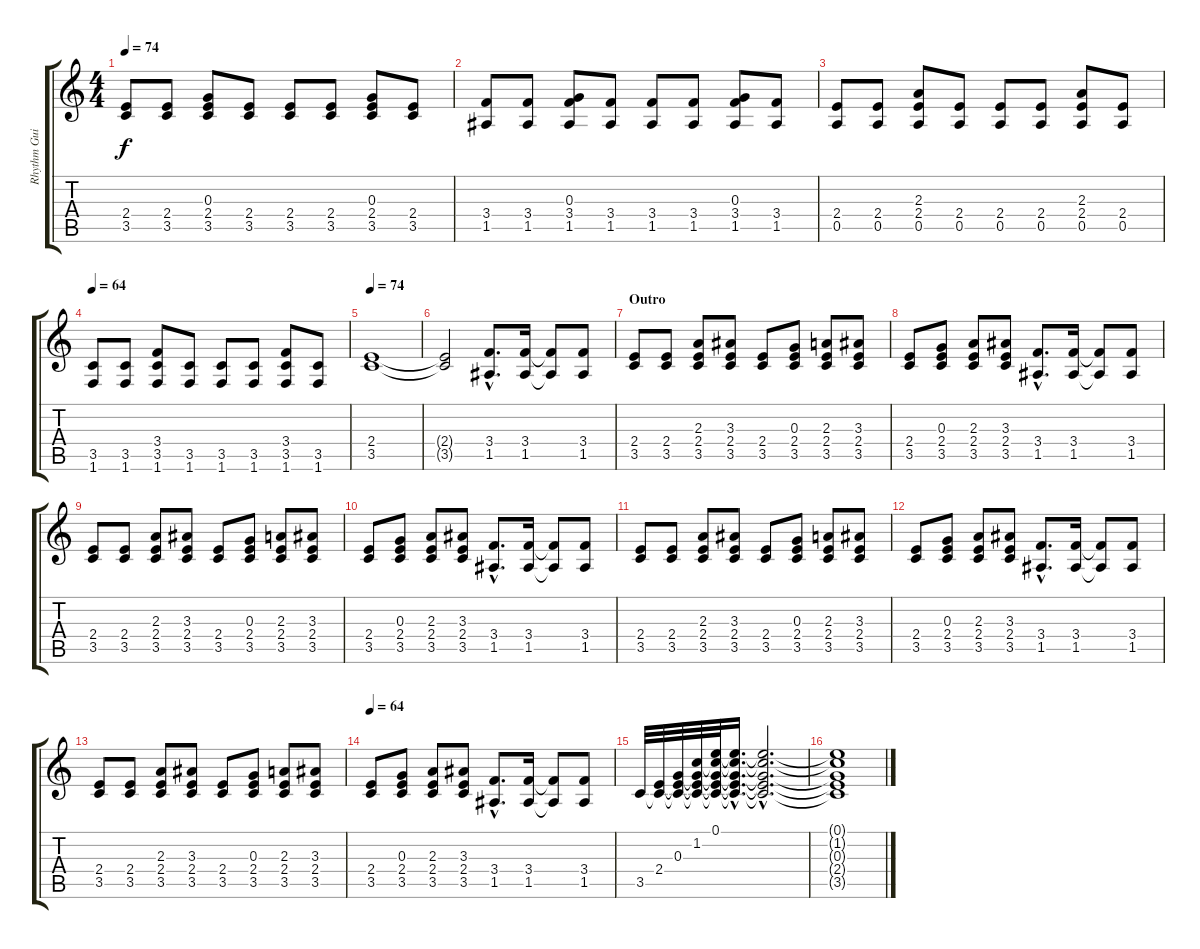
\track ("Rhythm Guitar" "Rhythm Gui") {instrument overdrivenguitar}
\staff {score tabs}
\tuning (E4 B3 G3 D3 A2 E2) {hide}
\ts (4 4)
\tempo 74
\clef g2
\ks c
(2.4 3.5).8{dy f} (2.4 3.5).8 (0.3 2.4 3.5).8 (2.4 3.5).8 (2.4 3.5).8 (2.4 3.5).8 (0.3 2.4 3.5).8 (2.4 3.5).8 |
(3.4 1.5).8 (3.4 1.5).8 (0.3 3.4 1.5).8 (3.4 1.5).8 (3.4 1.5).8 (3.4 1.5).8 (0.3 3.4 1.5).8 (3.4 1.5).8 |
(2.4 0.5).8 (2.4 0.5).8 (2.3 2.4 0.5).8 (2.4 0.5).8 (2.4 0.5).8 (2.4 0.5).8 (2.3 2.4 0.5).8 (2.4 0.5).8 |
\tempo 64
(3.5 1.6).8 (3.5 1.6).8 (3.4 3.5 1.6).8 (3.5 1.6).8 (3.5 1.6).8 (3.5 1.6).8 (3.4 3.5 1.6).8 (3.5 1.6).8 |
\tempo 74
(2.4 3.5).1 |
(2.4{t} 3.5{t}).2 (3.4{hac} 1.5{hac}).8{d} (3.4 1.5).16 (3.4{t} 1.5{t}).8 (3.4 1.5).8 |
\section ("" "Outro")
(2.4 3.5).8 (2.4 3.5).8 (2.3 2.4 3.5).8 (3.3 2.4 3.5).8 (2.4 3.5).8 (0.3 2.4 3.5).8 (2.3 2.4 3.5).8 (3.3 2.4 3.5).8 |
(2.4 3.5).8 (0.3 2.4 3.5).8 (2.3 2.4 3.5).8 (3.3 2.4 3.5).8 (3.4{hac} 1.5{hac}).8{d} (3.4 1.5).16 (3.4{t} 1.5{t}).8 (3.4 1.5).8 |
(2.4 3.5).8 (2.4 3.5).8 (2.3 2.4 3.5).8 (3.3 2.4 3.5).8 (2.4 3.5).8 (0.3 2.4 3.5).8 (2.3 2.4 3.5).8 (3.3 2.4 3.5).8 |
(2.4 3.5).8 (0.3 2.4 3.5).8 (2.3 2.4 3.5).8 (3.3 2.4 3.5).8 (3.4{hac} 1.5{hac}).8{d} (3.4 1.5).16 (3.4{t} 1.5{t}).8 (3.4 1.5).8 |
(2.4 3.5).8 (2.4 3.5).8 (2.3 2.4 3.5).8 (3.3 2.4 3.5).8 (2.4 3.5).8 (0.3 2.4 3.5).8 (2.3 2.4 3.5).8 (3.3 2.4 3.5).8 |
(2.4 3.5).8 (0.3 2.4 3.5).8 (2.3 2.4 3.5).8 (3.3 2.4 3.5).8 (3.4{hac} 1.5{hac}).8{d} (3.4 1.5).16 (3.4{t} 1.5{t}).8 (3.4 1.5).8 |
(2.4 3.5).8 (2.4 3.5).8 (2.3 2.4 3.5).8 (3.3 2.4 3.5).8 (2.4 3.5).8 (0.3 2.4 3.5).8 (2.3 2.4 3.5).8 (3.3 2.4 3.5).8 |
\tempo 64
(2.4 3.5).8 (0.3 2.4 3.5).8 (2.3 2.4 3.5).8 (3.3 2.4 3.5).8 (3.4{hac} 1.5{hac}).8{d} (3.4 1.5).16 (3.4{t} 1.5{t}).8 (3.4 1.5).8 |
3.5.32 (2.4 3.5{t}).32 (0.3 2.4{t} 3.5{t}).32 (1.2 0.3{t} 2.4{t} 3.5{t}).32 (0.1 1.2{t} 0.3{t} 2.4{t} 3.5{t}).32 (0.1{hac t} 1.2{hac t} 0.3{hac t} 2.4{hac t} 3.5{hac t}).16{d} (0.1{hac t} 1.2{hac t} 0.3{hac t} 2.4{hac t} 3.5{hac t}).2{d} |
(0.1{t} 1.2{t} 0.3{t} 2.4{t} 3.5{t}).1
